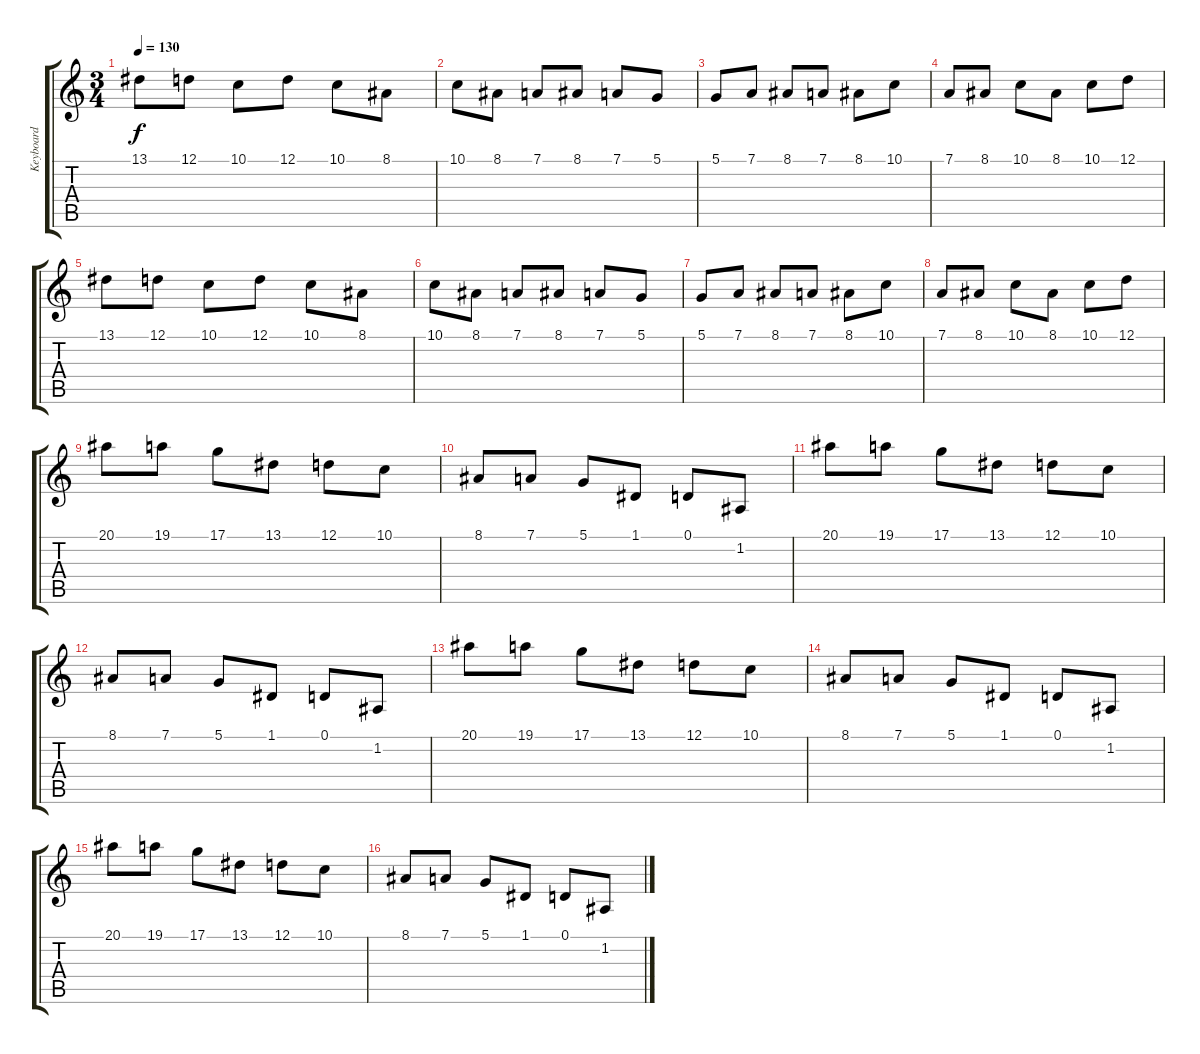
\track ("Keyboard" "Keyboard") {instrument acousticgrandpiano}
\staff {score tabs}
\tuning (D4 A3 F3 C3 G2 D2) {hide}
\ts (3 4)
\tempo 130
\clef g2
\ks c
13.1.8{dy f} 12.1.8 10.1.8 12.1.8 10.1.8 8.1.8 |
10.1.8 8.1.8 7.1.8 8.1.8 7.1.8 5.1.8 |
5.1.8 7.1.8 8.1.8 7.1.8 8.1.8 10.1.8 |
7.1.8 8.1.8 10.1.8 8.1.8 10.1.8 12.1.8 |
13.1.8 12.1.8 10.1.8 12.1.8 10.1.8 8.1.8 |
10.1.8 8.1.8 7.1.8 8.1.8 7.1.8 5.1.8 |
5.1.8 7.1.8 8.1.8 7.1.8 8.1.8 10.1.8 |
7.1.8 8.1.8 10.1.8 8.1.8 10.1.8 12.1.8 |
20.1.8 19.1.8 17.1.8 13.1.8 12.1.8 10.1.8 |
8.1.8 7.1.8 5.1.8 1.1.8 0.1.8 1.2.8 |
20.1.8 19.1.8 17.1.8 13.1.8 12.1.8 10.1.8 |
8.1.8 7.1.8 5.1.8 1.1.8 0.1.8 1.2.8 |
20.1.8 19.1.8 17.1.8 13.1.8 12.1.8 10.1.8 |
8.1.8 7.1.8 5.1.8 1.1.8 0.1.8 1.2.8 |
20.1.8 19.1.8 17.1.8 13.1.8 12.1.8 10.1.8 |
8.1.8 7.1.8 5.1.8 1.1.8 0.1.8 1.2.8
